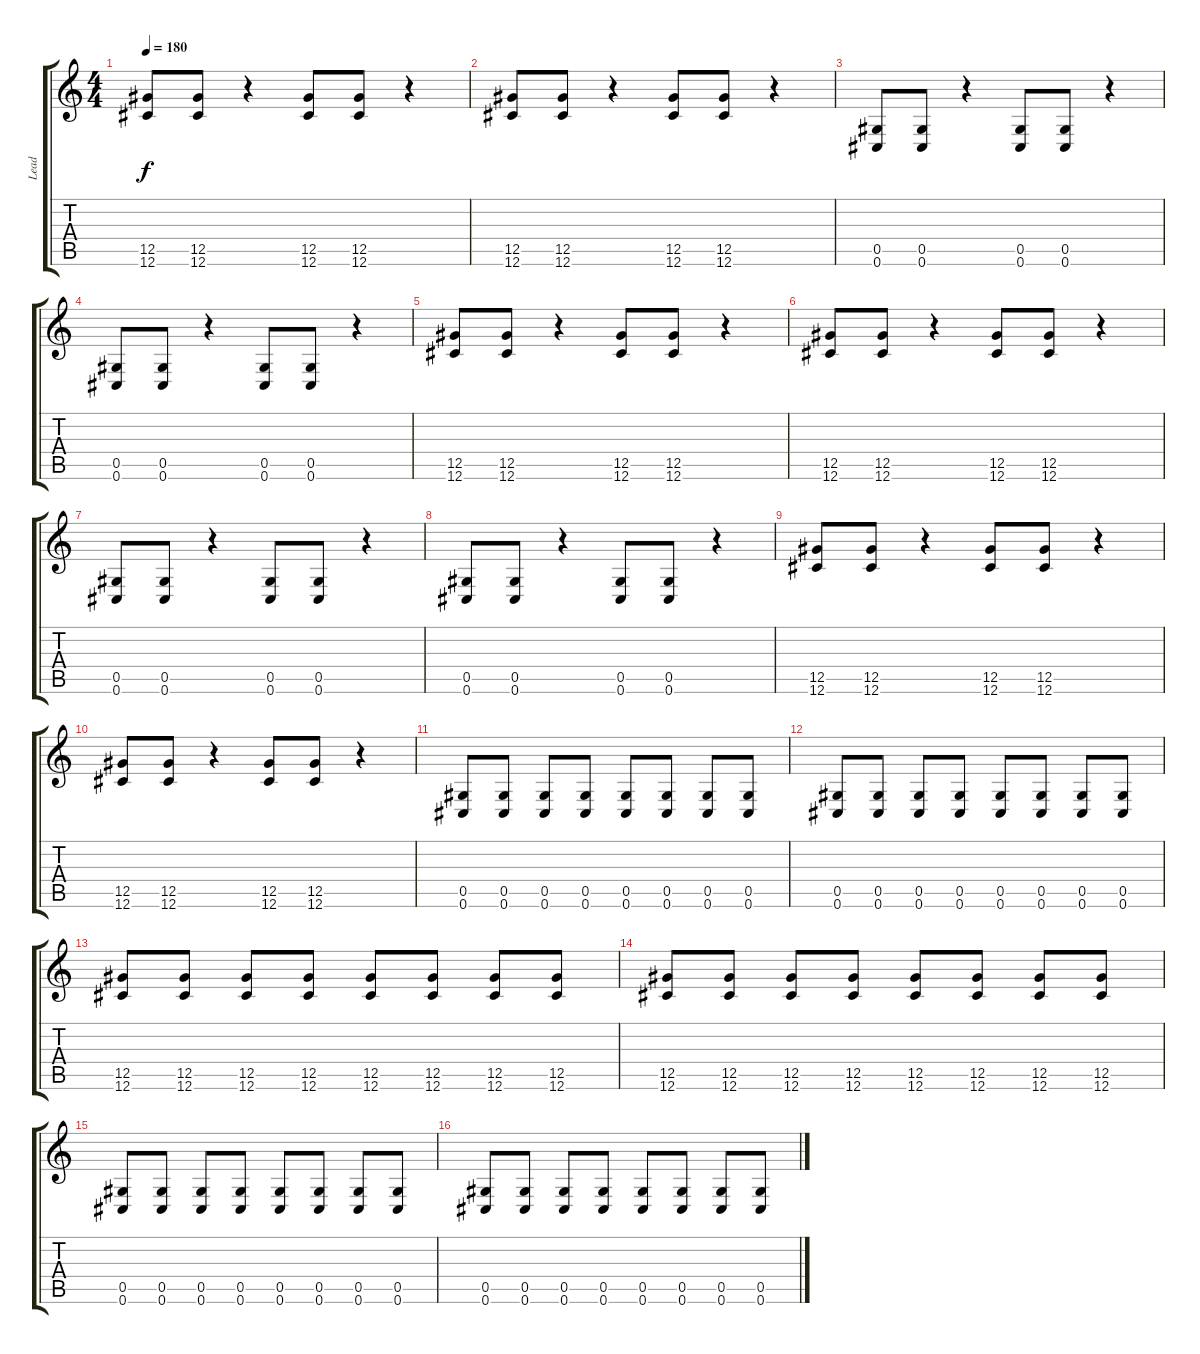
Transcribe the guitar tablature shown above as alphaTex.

\track ("Lead" "Lead") {instrument overdrivenguitar}
\staff {score tabs}
\tuning (Eb4 Bb3 Gb3 Db3 Ab2 Db2) {hide}
\ts (4 4)
\tempo 180
\clef g2
\ks c
(12.5 12.6).8{dy f} (12.5 12.6).8 r.4 (12.5 12.6).8 (12.5 12.6).8 r.4 |
(12.5 12.6).8 (12.5 12.6).8 r.4 (12.5 12.6).8 (12.5 12.6).8 r.4 |
(0.5 0.6).8 (0.5 0.6).8 r.4 (0.5 0.6).8 (0.5 0.6).8 r.4 |
(0.5 0.6).8 (0.5 0.6).8 r.4 (0.5 0.6).8 (0.5 0.6).8 r.4 |
(12.5 12.6).8 (12.5 12.6).8 r.4 (12.5 12.6).8 (12.5 12.6).8 r.4 |
(12.5 12.6).8 (12.5 12.6).8 r.4 (12.5 12.6).8 (12.5 12.6).8 r.4 |
(0.5 0.6).8 (0.5 0.6).8 r.4 (0.5 0.6).8 (0.5 0.6).8 r.4 |
(0.5 0.6).8 (0.5 0.6).8 r.4 (0.5 0.6).8 (0.5 0.6).8 r.4 |
(12.5 12.6).8 (12.5 12.6).8 r.4 (12.5 12.6).8 (12.5 12.6).8 r.4 |
(12.5 12.6).8 (12.5 12.6).8 r.4 (12.5 12.6).8 (12.5 12.6).8 r.4 |
(0.5 0.6).8 (0.5 0.6).8 (0.5 0.6).8 (0.5 0.6).8 (0.5 0.6).8 (0.5 0.6).8 (0.5 0.6).8 (0.5 0.6).8 |
(0.5 0.6).8 (0.5 0.6).8 (0.5 0.6).8 (0.5 0.6).8 (0.5 0.6).8 (0.5 0.6).8 (0.5 0.6).8 (0.5 0.6).8 |
(12.5 12.6).8 (12.5 12.6).8 (12.5 12.6).8 (12.5 12.6).8 (12.5 12.6).8 (12.5 12.6).8 (12.5 12.6).8 (12.5 12.6).8 |
(12.5 12.6).8 (12.5 12.6).8 (12.5 12.6).8 (12.5 12.6).8 (12.5 12.6).8 (12.5 12.6).8 (12.5 12.6).8 (12.5 12.6).8 |
(0.5 0.6).8 (0.5 0.6).8 (0.5 0.6).8 (0.5 0.6).8 (0.5 0.6).8 (0.5 0.6).8 (0.5 0.6).8 (0.5 0.6).8 |
(0.5 0.6).8 (0.5 0.6).8 (0.5 0.6).8 (0.5 0.6).8 (0.5 0.6).8 (0.5 0.6).8 (0.5 0.6).8 (0.5 0.6).8
